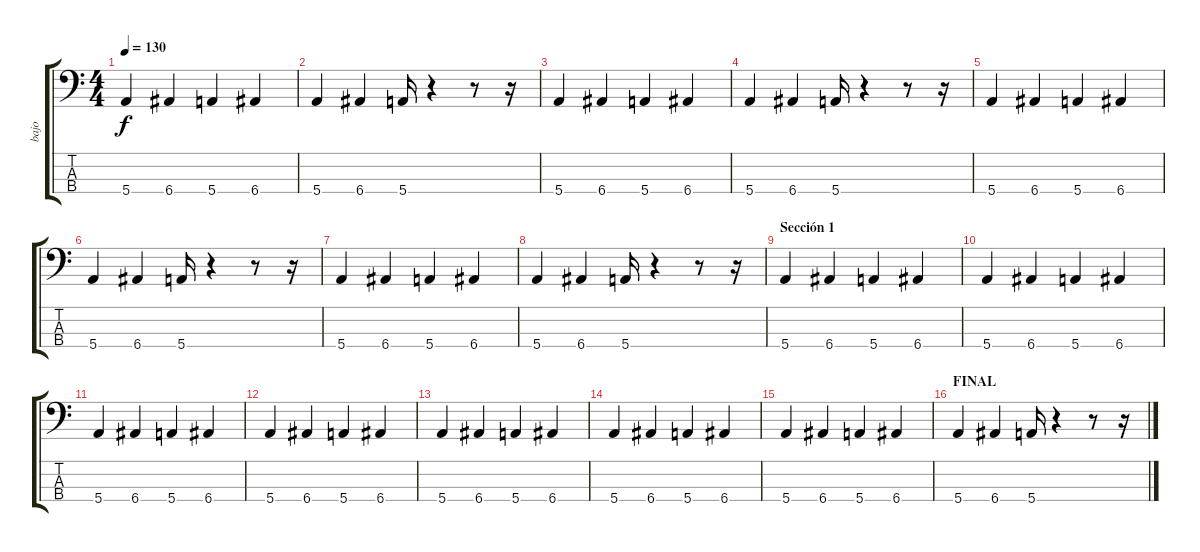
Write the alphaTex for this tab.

\track ("bajo" "bajo") {instrument overdrivenguitar}
\staff {score tabs}
\tuning (G2 D2 A1 E1) {hide}
\ts (4 4)
\tempo 130
\clef f4
\ks c
5.4.4{dy f instrument overdrivenguitar} 6.4.4 5.4.4 6.4.4 |
5.4.4 6.4.4 5.4.16 r.4 r.8 r.16 |
5.4.4 6.4.4 5.4.4 6.4.4 |
5.4.4 6.4.4 5.4.16 r.4 r.8 r.16 |
5.4.4 6.4.4 5.4.4 6.4.4 |
5.4.4 6.4.4 5.4.16 r.4 r.8 r.16 |
5.4.4 6.4.4 5.4.4 6.4.4 |
5.4.4 6.4.4 5.4.16 r.4 r.8 r.16 |
\section ("" "Sección 1")
5.4.4 6.4.4 5.4.4 6.4.4 |
5.4.4 6.4.4 5.4.4 6.4.4 |
5.4.4 6.4.4 5.4.4 6.4.4 |
5.4.4 6.4.4 5.4.4 6.4.4 |
5.4.4 6.4.4 5.4.4 6.4.4 |
5.4.4 6.4.4 5.4.4 6.4.4 |
5.4.4 6.4.4 5.4.4 6.4.4 |
\section ("" "FINAL")
5.4.4 6.4.4 5.4.16 r.4 r.8 r.16
